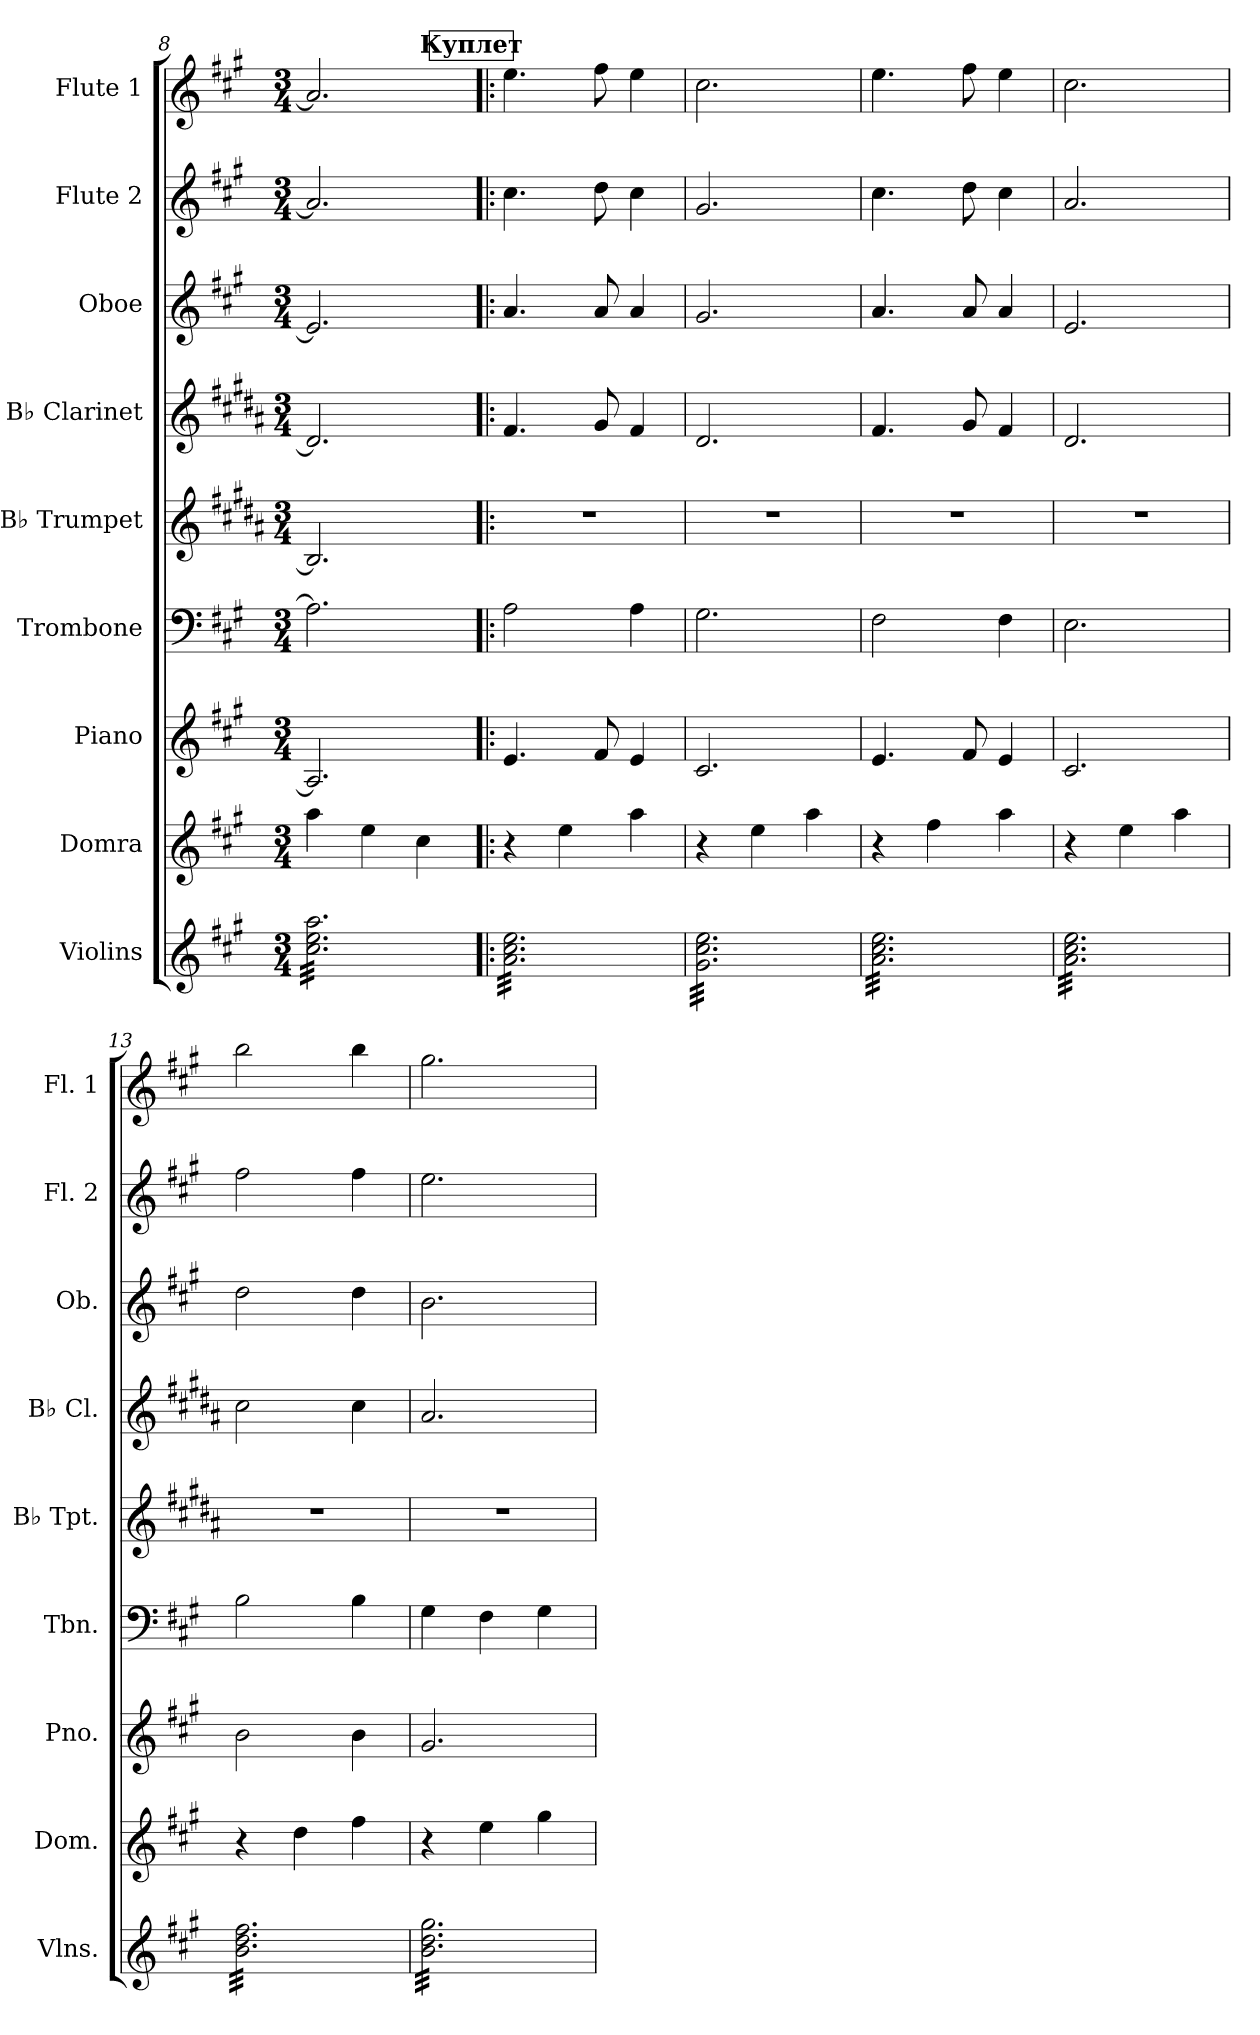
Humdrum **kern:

**kern	**kern	**kern	**kern	**kern	**kern	**kern	**kern	**kern
*part9	*part8	*part7	*part6	*part5	*part4	*part3	*part2	*part1
*staff9	*staff8	*staff7	*staff6	*staff5	*staff4	*staff3	*staff2	*staff1
*I"Violins	*I"Domra	*I"Piano	*I"Trombone	*I"B♭ Trumpet	*I"B♭ Clarinet	*I"Oboe	*I"Flute 2	*I"Flute 1
*I'Vlns.	*I'Dom.	*I'Pno.	*I'Tbn.	*I'B♭ Tpt.	*I'B♭ Cl.	*I'Ob.	*I'Fl. 2	*I'Fl. 1
!!LO:PB:g=z
*clefG2	*clefG2	*clefG2	*clefF4	*clefG2	*clefG2	*clefG2	*clefG2	*clefG2
*	*	*	*	*ITrd1c2	*ITrd1c2	*	*	*
*k[f#c#g#]	*k[f#c#g#]	*k[f#c#g#]	*k[f#c#g#]	*k[f#c#g#]	*k[f#c#g#]	*k[f#c#g#]	*k[f#c#g#]	*k[f#c#g#]
*M3/4	*M3/4	*M3/4	*M3/4	*M3/4	*M3/4	*M3/4	*M3/4	*M3/4
=8	=8	=8	=8	=8	=8	=8	=8	=8
*tremolo	*	*	*	*	*	*	*	*
32cc#\ 32ee\ 32aa\LLL	4aa\	2.A/]	2.A\]	2.A/]	2.c#/]	2.e/]	2.a/]	2.a/]
32cc#\ 32ee\ 32aa\	.	.	.	.	.	.	.	.
32cc#\ 32ee\ 32aa\	.	.	.	.	.	.	.	.
32cc#\ 32ee\ 32aa\	.	.	.	.	.	.	.	.
32cc#\ 32ee\ 32aa\	.	.	.	.	.	.	.	.
32cc#\ 32ee\ 32aa\	.	.	.	.	.	.	.	.
32cc#\ 32ee\ 32aa\	.	.	.	.	.	.	.	.
32cc#\ 32ee\ 32aa\	.	.	.	.	.	.	.	.
32cc#\ 32ee\ 32aa\	4ee\	.	.	.	.	.	.	.
32cc#\ 32ee\ 32aa\	.	.	.	.	.	.	.	.
32cc#\ 32ee\ 32aa\	.	.	.	.	.	.	.	.
32cc#\ 32ee\ 32aa\	.	.	.	.	.	.	.	.
32cc#\ 32ee\ 32aa\	.	.	.	.	.	.	.	.
32cc#\ 32ee\ 32aa\	.	.	.	.	.	.	.	.
32cc#\ 32ee\ 32aa\	.	.	.	.	.	.	.	.
32cc#\ 32ee\ 32aa\	.	.	.	.	.	.	.	.
32cc#\ 32ee\ 32aa\	4cc#\	.	.	.	.	.	.	.
32cc#\ 32ee\ 32aa\	.	.	.	.	.	.	.	.
32cc#\ 32ee\ 32aa\	.	.	.	.	.	.	.	.
32cc#\ 32ee\ 32aa\	.	.	.	.	.	.	.	.
32cc#\ 32ee\ 32aa\	.	.	.	.	.	.	.	.
32cc#\ 32ee\ 32aa\	.	.	.	.	.	.	.	.
32cc#\ 32ee\ 32aa\	.	.	.	.	.	.	.	.
32cc#\ 32ee\ 32aa\JJJ	.	.	.	.	.	.	.	.
!!LO:REH:place=s1:a:B:fs=14:t=Куплет
=9!|:	=9!|:	=9!|:	=9!|:	=9!|:	=9!|:	=9!|:	=9!|:	=9!|:
32a\ 32cc#\ 32ee\LLL	4r	4.e/	2A\	2.r	4.e/	4.a/	4.cc#\	4.ee\
32a\ 32cc#\ 32ee\	.	.	.	.	.	.	.	.
32a\ 32cc#\ 32ee\	.	.	.	.	.	.	.	.
32a\ 32cc#\ 32ee\	.	.	.	.	.	.	.	.
32a\ 32cc#\ 32ee\	.	.	.	.	.	.	.	.
32a\ 32cc#\ 32ee\	.	.	.	.	.	.	.	.
32a\ 32cc#\ 32ee\	.	.	.	.	.	.	.	.
32a\ 32cc#\ 32ee\	.	.	.	.	.	.	.	.
32a\ 32cc#\ 32ee\	4ee\	.	.	.	.	.	.	.
32a\ 32cc#\ 32ee\	.	.	.	.	.	.	.	.
32a\ 32cc#\ 32ee\	.	.	.	.	.	.	.	.
32a\ 32cc#\ 32ee\	.	.	.	.	.	.	.	.
32a\ 32cc#\ 32ee\	.	8f#/	.	.	8f#/	8a/	8dd\	8ff#\
32a\ 32cc#\ 32ee\	.	.	.	.	.	.	.	.
32a\ 32cc#\ 32ee\	.	.	.	.	.	.	.	.
32a\ 32cc#\ 32ee\	.	.	.	.	.	.	.	.
32a\ 32cc#\ 32ee\	4aa\	4e/	4A\	.	4e/	4a/	4cc#\	4ee\
32a\ 32cc#\ 32ee\	.	.	.	.	.	.	.	.
32a\ 32cc#\ 32ee\	.	.	.	.	.	.	.	.
32a\ 32cc#\ 32ee\	.	.	.	.	.	.	.	.
32a\ 32cc#\ 32ee\	.	.	.	.	.	.	.	.
32a\ 32cc#\ 32ee\	.	.	.	.	.	.	.	.
32a\ 32cc#\ 32ee\	.	.	.	.	.	.	.	.
32a\ 32cc#\ 32ee\JJJ	.	.	.	.	.	.	.	.
=10	=10	=10	=10	=10	=10	=10	=10	=10
32g#\ 32cc#\ 32ee\LLL	4r	2.c#/	2.G#\	2.r	2.c#/	2.g#/	2.g#/	2.cc#\
32g#\ 32cc#\ 32ee\	.	.	.	.	.	.	.	.
32g#\ 32cc#\ 32ee\	.	.	.	.	.	.	.	.
32g#\ 32cc#\ 32ee\	.	.	.	.	.	.	.	.
32g#\ 32cc#\ 32ee\	.	.	.	.	.	.	.	.
32g#\ 32cc#\ 32ee\	.	.	.	.	.	.	.	.
32g#\ 32cc#\ 32ee\	.	.	.	.	.	.	.	.
32g#\ 32cc#\ 32ee\	.	.	.	.	.	.	.	.
32g#\ 32cc#\ 32ee\	4ee\	.	.	.	.	.	.	.
32g#\ 32cc#\ 32ee\	.	.	.	.	.	.	.	.
32g#\ 32cc#\ 32ee\	.	.	.	.	.	.	.	.
32g#\ 32cc#\ 32ee\	.	.	.	.	.	.	.	.
32g#\ 32cc#\ 32ee\	.	.	.	.	.	.	.	.
32g#\ 32cc#\ 32ee\	.	.	.	.	.	.	.	.
32g#\ 32cc#\ 32ee\	.	.	.	.	.	.	.	.
32g#\ 32cc#\ 32ee\	.	.	.	.	.	.	.	.
32g#\ 32cc#\ 32ee\	4aa\	.	.	.	.	.	.	.
32g#\ 32cc#\ 32ee\	.	.	.	.	.	.	.	.
32g#\ 32cc#\ 32ee\	.	.	.	.	.	.	.	.
32g#\ 32cc#\ 32ee\	.	.	.	.	.	.	.	.
32g#\ 32cc#\ 32ee\	.	.	.	.	.	.	.	.
32g#\ 32cc#\ 32ee\	.	.	.	.	.	.	.	.
32g#\ 32cc#\ 32ee\	.	.	.	.	.	.	.	.
32g#\ 32cc#\ 32ee\JJJ	.	.	.	.	.	.	.	.
=11	=11	=11	=11	=11	=11	=11	=11	=11
32a\ 32cc#\ 32ee\LLL	4r	4.e/	2F#\	2.r	4.e/	4.a/	4.cc#\	4.ee\
32a\ 32cc#\ 32ee\	.	.	.	.	.	.	.	.
32a\ 32cc#\ 32ee\	.	.	.	.	.	.	.	.
32a\ 32cc#\ 32ee\	.	.	.	.	.	.	.	.
32a\ 32cc#\ 32ee\	.	.	.	.	.	.	.	.
32a\ 32cc#\ 32ee\	.	.	.	.	.	.	.	.
32a\ 32cc#\ 32ee\	.	.	.	.	.	.	.	.
32a\ 32cc#\ 32ee\	.	.	.	.	.	.	.	.
32a\ 32cc#\ 32ee\	4ff#\	.	.	.	.	.	.	.
32a\ 32cc#\ 32ee\	.	.	.	.	.	.	.	.
32a\ 32cc#\ 32ee\	.	.	.	.	.	.	.	.
32a\ 32cc#\ 32ee\	.	.	.	.	.	.	.	.
32a\ 32cc#\ 32ee\	.	8f#/	.	.	8f#/	8a/	8dd\	8ff#\
32a\ 32cc#\ 32ee\	.	.	.	.	.	.	.	.
32a\ 32cc#\ 32ee\	.	.	.	.	.	.	.	.
32a\ 32cc#\ 32ee\	.	.	.	.	.	.	.	.
32a\ 32cc#\ 32ee\	4aa\	4e/	4F#\	.	4e/	4a/	4cc#\	4ee\
32a\ 32cc#\ 32ee\	.	.	.	.	.	.	.	.
32a\ 32cc#\ 32ee\	.	.	.	.	.	.	.	.
32a\ 32cc#\ 32ee\	.	.	.	.	.	.	.	.
32a\ 32cc#\ 32ee\	.	.	.	.	.	.	.	.
32a\ 32cc#\ 32ee\	.	.	.	.	.	.	.	.
32a\ 32cc#\ 32ee\	.	.	.	.	.	.	.	.
32a\ 32cc#\ 32ee\JJJ	.	.	.	.	.	.	.	.
=12	=12	=12	=12	=12	=12	=12	=12	=12
32a\ 32cc#\ 32ee\LLL	4r	2.c#/	2.E\	2.r	2.c#/	2.e/	2.a/	2.cc#\
32a\ 32cc#\ 32ee\	.	.	.	.	.	.	.	.
32a\ 32cc#\ 32ee\	.	.	.	.	.	.	.	.
32a\ 32cc#\ 32ee\	.	.	.	.	.	.	.	.
32a\ 32cc#\ 32ee\	.	.	.	.	.	.	.	.
32a\ 32cc#\ 32ee\	.	.	.	.	.	.	.	.
32a\ 32cc#\ 32ee\	.	.	.	.	.	.	.	.
32a\ 32cc#\ 32ee\	.	.	.	.	.	.	.	.
32a\ 32cc#\ 32ee\	4ee\	.	.	.	.	.	.	.
32a\ 32cc#\ 32ee\	.	.	.	.	.	.	.	.
32a\ 32cc#\ 32ee\	.	.	.	.	.	.	.	.
32a\ 32cc#\ 32ee\	.	.	.	.	.	.	.	.
32a\ 32cc#\ 32ee\	.	.	.	.	.	.	.	.
32a\ 32cc#\ 32ee\	.	.	.	.	.	.	.	.
32a\ 32cc#\ 32ee\	.	.	.	.	.	.	.	.
32a\ 32cc#\ 32ee\	.	.	.	.	.	.	.	.
32a\ 32cc#\ 32ee\	4aa\	.	.	.	.	.	.	.
32a\ 32cc#\ 32ee\	.	.	.	.	.	.	.	.
32a\ 32cc#\ 32ee\	.	.	.	.	.	.	.	.
32a\ 32cc#\ 32ee\	.	.	.	.	.	.	.	.
32a\ 32cc#\ 32ee\	.	.	.	.	.	.	.	.
32a\ 32cc#\ 32ee\	.	.	.	.	.	.	.	.
32a\ 32cc#\ 32ee\	.	.	.	.	.	.	.	.
32a\ 32cc#\ 32ee\JJJ	.	.	.	.	.	.	.	.
=13	=13	=13	=13	=13	=13	=13	=13	=13
32b\ 32dd\ 32ff#\LLL	4r	2b\	2B\	2.r	2b\	2dd\	2ff#\	2bb\
32b\ 32dd\ 32ff#\	.	.	.	.	.	.	.	.
32b\ 32dd\ 32ff#\	.	.	.	.	.	.	.	.
32b\ 32dd\ 32ff#\	.	.	.	.	.	.	.	.
32b\ 32dd\ 32ff#\	.	.	.	.	.	.	.	.
32b\ 32dd\ 32ff#\	.	.	.	.	.	.	.	.
32b\ 32dd\ 32ff#\	.	.	.	.	.	.	.	.
32b\ 32dd\ 32ff#\	.	.	.	.	.	.	.	.
32b\ 32dd\ 32ff#\	4dd\	.	.	.	.	.	.	.
32b\ 32dd\ 32ff#\	.	.	.	.	.	.	.	.
32b\ 32dd\ 32ff#\	.	.	.	.	.	.	.	.
32b\ 32dd\ 32ff#\	.	.	.	.	.	.	.	.
32b\ 32dd\ 32ff#\	.	.	.	.	.	.	.	.
32b\ 32dd\ 32ff#\	.	.	.	.	.	.	.	.
32b\ 32dd\ 32ff#\	.	.	.	.	.	.	.	.
32b\ 32dd\ 32ff#\	.	.	.	.	.	.	.	.
32b\ 32dd\ 32ff#\	4ff#\	4b\	4B\	.	4b\	4dd\	4ff#\	4bb\
32b\ 32dd\ 32ff#\	.	.	.	.	.	.	.	.
32b\ 32dd\ 32ff#\	.	.	.	.	.	.	.	.
32b\ 32dd\ 32ff#\	.	.	.	.	.	.	.	.
32b\ 32dd\ 32ff#\	.	.	.	.	.	.	.	.
32b\ 32dd\ 32ff#\	.	.	.	.	.	.	.	.
32b\ 32dd\ 32ff#\	.	.	.	.	.	.	.	.
32b\ 32dd\ 32ff#\JJJ	.	.	.	.	.	.	.	.
=14	=14	=14	=14	=14	=14	=14	=14	=14
32b\ 32dd\ 32gg#\LLL	4r	2.g#/	4G#\	2.r	2.g#/	2.b\	2.ee\	2.gg#\
32b\ 32dd\ 32gg#\	.	.	.	.	.	.	.	.
32b\ 32dd\ 32gg#\	.	.	.	.	.	.	.	.
32b\ 32dd\ 32gg#\	.	.	.	.	.	.	.	.
32b\ 32dd\ 32gg#\	.	.	.	.	.	.	.	.
32b\ 32dd\ 32gg#\	.	.	.	.	.	.	.	.
32b\ 32dd\ 32gg#\	.	.	.	.	.	.	.	.
32b\ 32dd\ 32gg#\	.	.	.	.	.	.	.	.
32b\ 32dd\ 32gg#\	4ee\	.	4F#\	.	.	.	.	.
32b\ 32dd\ 32gg#\	.	.	.	.	.	.	.	.
32b\ 32dd\ 32gg#\	.	.	.	.	.	.	.	.
32b\ 32dd\ 32gg#\	.	.	.	.	.	.	.	.
32b\ 32dd\ 32gg#\	.	.	.	.	.	.	.	.
32b\ 32dd\ 32gg#\	.	.	.	.	.	.	.	.
32b\ 32dd\ 32gg#\	.	.	.	.	.	.	.	.
32b\ 32dd\ 32gg#\	.	.	.	.	.	.	.	.
32b\ 32dd\ 32gg#\	4gg#\	.	4G#\	.	.	.	.	.
32b\ 32dd\ 32gg#\	.	.	.	.	.	.	.	.
32b\ 32dd\ 32gg#\	.	.	.	.	.	.	.	.
32b\ 32dd\ 32gg#\	.	.	.	.	.	.	.	.
32b\ 32dd\ 32gg#\	.	.	.	.	.	.	.	.
32b\ 32dd\ 32gg#\	.	.	.	.	.	.	.	.
32b\ 32dd\ 32gg#\	.	.	.	.	.	.	.	.
32b\ 32dd\ 32gg#\JJJ	.	.	.	.	.	.	.	.
*Xtremolo	*	*	*	*	*	*	*	*
=	=	=	=	=	=	=	=	=
*-	*-	*-	*-	*-	*-	*-	*-	*-
